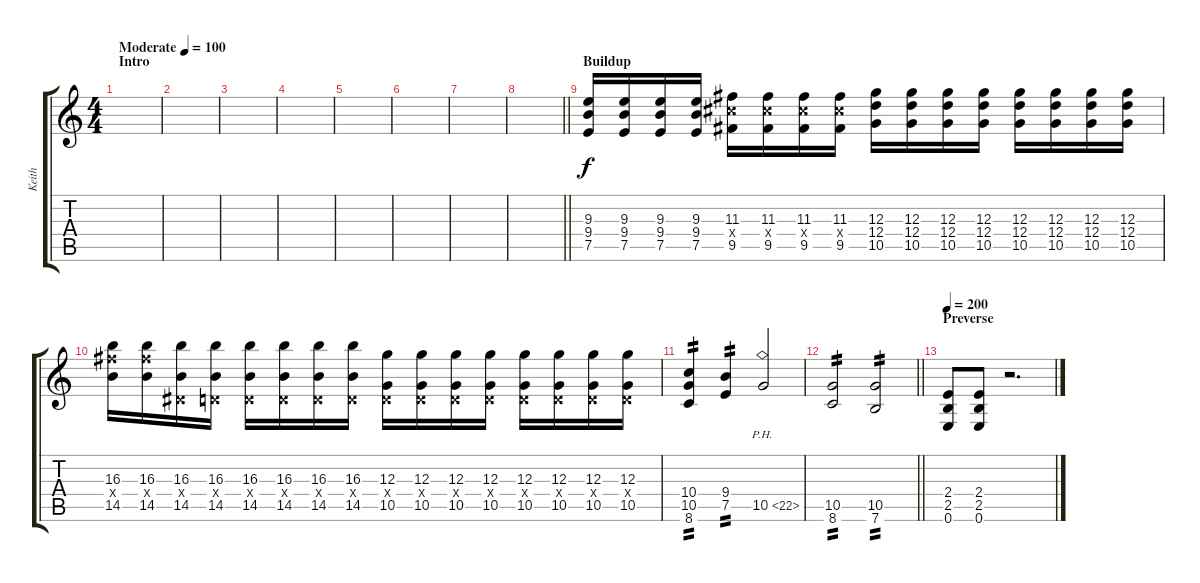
\track ("Keith" "Keith") {instrument distortionguitar}
\staff {score tabs}
\tuning (E4 B3 G3 D3 A2 E2) {hide}
\ts (4 4)
\section ("" "Intro")
\tempo (100 "Moderate")
\clef g2
\ks c
|
|
|
|
|
|
|
\barLineRight lightlight
|
\section ("" "Buildup")
(9.3 9.4 7.5).16 (9.3 9.4 7.5).16 (9.3 9.4 7.5).16 (9.3 9.4 7.5).16 (11.3 11.4{x} 9.5).16 (11.3 11.4{x} 9.5).16 (11.3 11.4{x} 9.5).16 (11.3 11.4{x} 9.5).16 (12.3 12.4 10.5).16 (12.3 12.4 10.5).16 (12.3 12.4 10.5).16 (12.3 12.4 10.5).16 (12.3 12.4 10.5).16 (12.3 12.4 10.5).16 (12.3 12.4 10.5).16 (12.3 12.4 10.5).16 |
(16.3 16.4{x} 14.5).16 (16.3 16.4{x} 14.5).16 (16.3 1.4{x} 14.5).16 (16.3 0.4{x} 14.5).16 (16.3 0.4{x} 14.5).16 (16.3 0.4{x} 14.5).16 (16.3 0.4{x} 14.5).16 (16.3 0.4{x} 14.5).16 (12.3 0.4{x} 10.5).16 (12.3 0.4{x} 10.5).16 (12.3 0.4{x} 10.5).16 (12.3 0.4{x} 10.5).16 (12.3 0.4{x} 10.5).16 (12.3 0.4{x} 10.5).16 (12.3 0.4{x} 10.5).16 (12.3 0.4{x} 10.5).16 |
(10.4 10.5 8.6).4{tp 2} (9.4 7.5).4{tp 2} 10.5{ph 12}.2 |
\barLineRight lightlight
(10.5 8.6).2{tp 2} (10.5 7.6).2{tp 2} |
\section ("" "Preverse")
\tempo 200
(2.4 2.5 0.6).8 (2.4 2.5 0.6).8 r.2{d}
